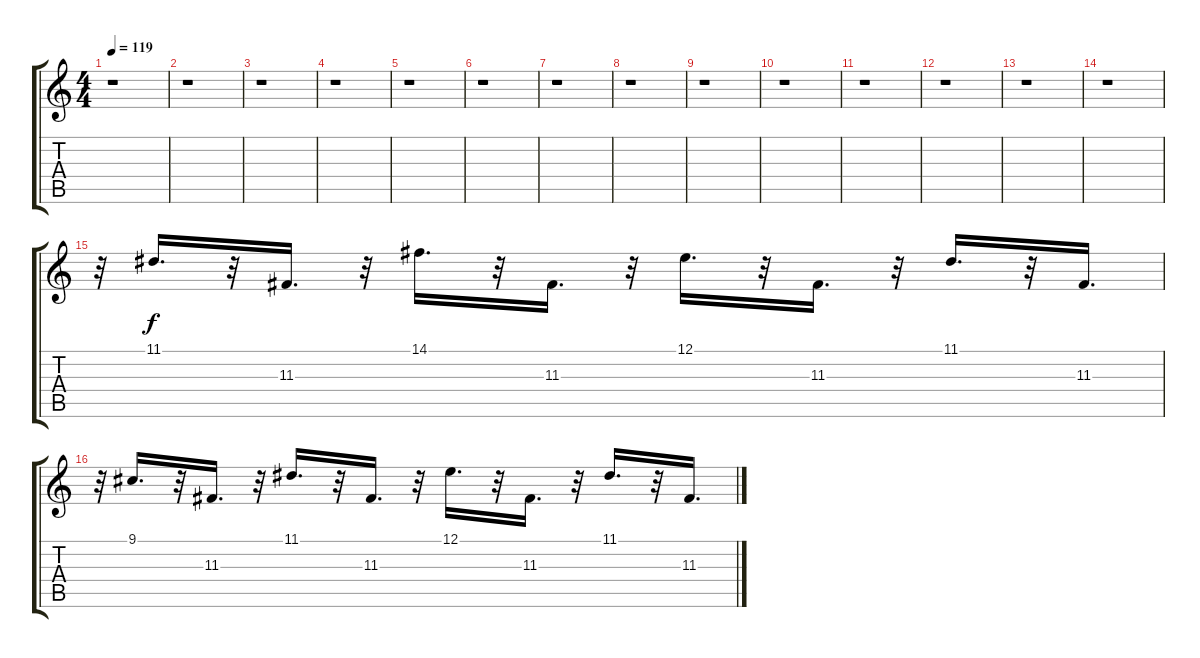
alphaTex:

\track "" {instrument musicbox}
\staff {score tabs}
\tuning (E4 B3 G3 D3 A2 E2) {hide}
\ts (4 4)
\tempo 119
\clef g2
\ks c
r.1{dy f} |
r.1 |
r.1 |
r.1 |
r.1 |
r.1 |
r.1 |
r.1 |
r.1 |
r.1 |
r.1 |
r.1 |
r.1 |
r.1 |
r.32 11.1.16{d} r.32 11.3.16{d} r.32 14.1.16{d} r.32 11.3.16{d} r.32 12.1.16{d} r.32 11.3.16{d} r.32 11.1.16{d} r.32 11.3.16{d} |
r.32 9.1.16{d} r.32 11.3.16{d} r.32 11.1.16{d} r.32 11.3.16{d} r.32 12.1.16{d} r.32 11.3.16{d} r.32 11.1.16{d} r.32 11.3.16{d}
